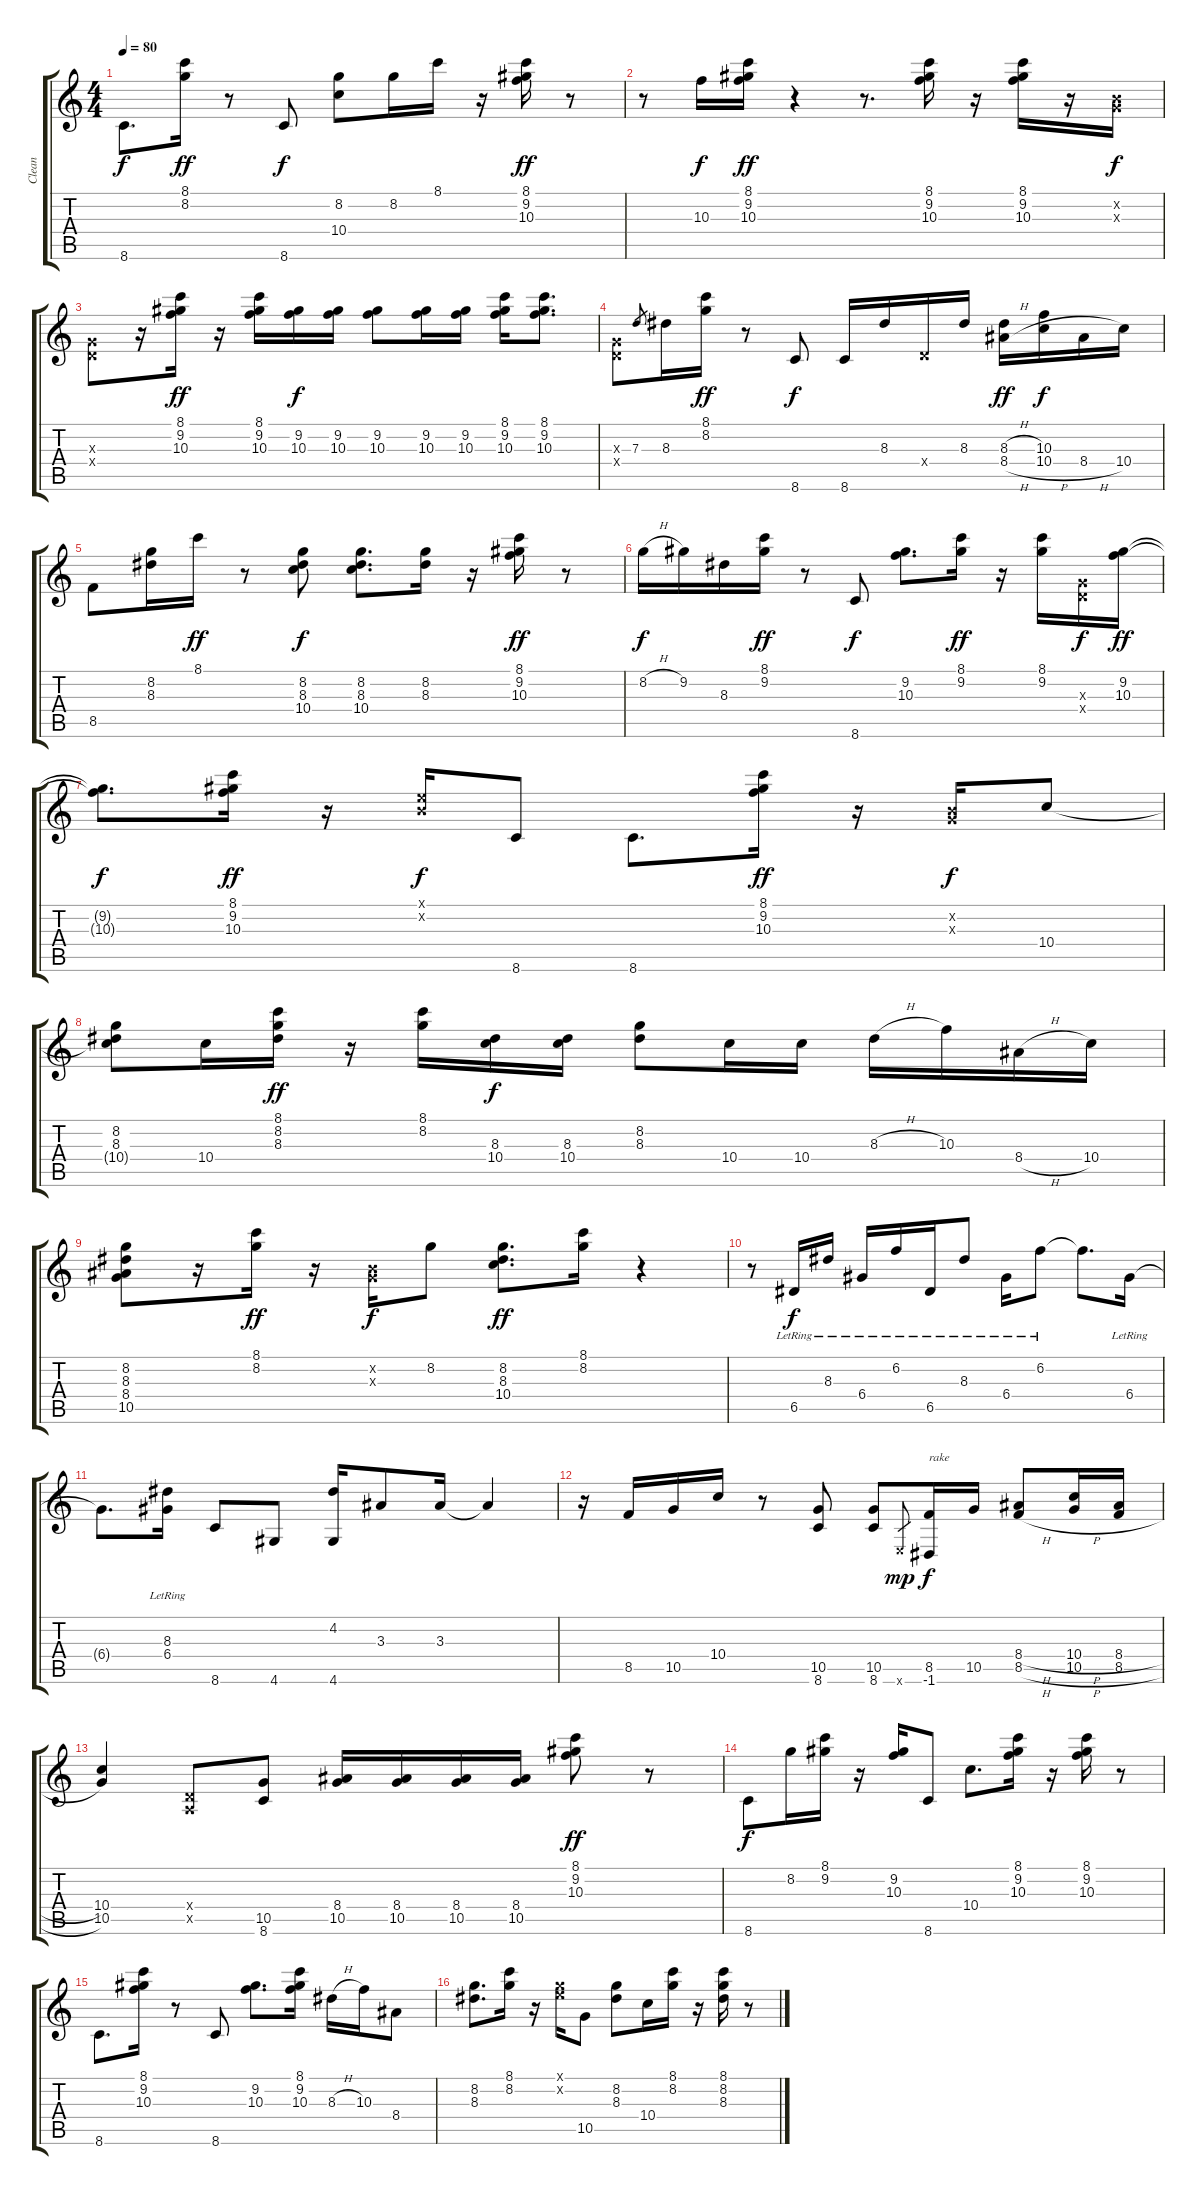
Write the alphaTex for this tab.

\track ("Clean" "Clean") {instrument electricguitarjazz}
\staff {score tabs}
\tuning (E4 B3 G3 D3 A2 E2) {hide}
\ts (4 4)
\tempo 80
\clef g2
\ks c
8.6.8{d dy f instrument electricguitarjazz} (8.1 8.2).16{dy ff} r.8 8.6.8{dy f} (8.2 10.4).8 8.2.16 8.1.16 r.16 (8.1 9.2 10.3).16{dy ff} r.8 |
r.8 10.3.16{dy f} (8.1 9.2 10.3).16{dy ff} r.4 r.8{d} (8.1 9.2 10.3).16 r.16 (8.1 9.2 10.3).16 r.16 (0.2{x} 0.3{x}).16{dy f} |
(0.3{x} 0.4{x}).8 r.16 (8.1 9.2 10.3).16{dy ff} r.16 (8.1 9.2 10.3).16 (9.2 10.3).16{dy f} (9.2 10.3).16 (9.2 10.3).8 (9.2 10.3).16 (9.2 10.3).16 (8.1 9.2 10.3).16 (8.1 9.2 10.3).8{d} |
(0.3{x} 0.4{x}).8 7.3.8{gr} 8.3.16 (8.1 8.2).16{dy ff} r.8 8.6.8{dy f} 8.6.16 8.3.16 0.4{x}.16 8.3.16 (8.3{h} 8.4{h}).16{dy ff} (10.3 10.4{h}).16{dy f} 8.4{h}.16 10.4.16 |
8.5.8 (8.2 8.3).16 8.1.16{dy ff} r.8 (8.2 8.3 10.4).8{dy f} (8.2 8.3 10.4).8{d} (8.2 8.3).16 r.16 (8.1 9.2 10.3).16{dy ff} r.8 |
8.2{h}.16{dy f} 9.2.16 8.3.16 (8.1 9.2).16{dy ff} r.8 8.6.8{dy f} (9.2 10.3).8{d} (8.1 9.2).16{dy ff} r.16 (8.1 9.2).16 (0.3{x} 0.4{x}).16{dy f} (9.2 10.3).16{dy ff} |
(9.2{t} 10.3{t}).8{d dy f} (8.1 9.2 10.3).16{dy ff} r.16 (0.1{x} 0.2{x}).16{dy f} 8.6.8 8.6.8{d} (8.1 9.2 10.3).16{dy ff} r.16 (0.2{x} 0.3{x}).16{dy f} 10.4.8 |
(8.2 8.3 10.4{t}).8 10.4.16 (8.1 8.2 8.3).16{dy ff} r.16 (8.1 8.2).16 (8.3 10.4).16{dy f} (8.3 10.4).16 (8.2 8.3).8 10.4.16 10.4.16 8.3{h}.16 10.3.16 8.4{h}.16 10.4.16 |
(8.2 8.3 8.4 10.5).8 r.16 (8.1 8.2).16{dy ff} r.16 (0.2{x} 0.3{x}).16{dy f} 8.2.8 (8.2 8.3 10.4).8{d dy ff} (8.1 8.2).16 r.4 |
r.8 6.5{lr}.16{dy f} 8.3{lr}.16 6.4{lr}.16 6.2{lr}.16 6.5{lr}.16 8.3{lr}.8 6.4{lr}.16 6.2{lr}.8 6.2{t}.8{d} 6.4{lr}.16 |
6.4{t}.8{d} (8.3{lr} 6.4{lr}).16 8.6.8 4.6.8 (4.2 4.6).16 3.3.8 3.3.16 3.3{t}.4 |
r.16 8.5.16 10.5.16 10.4.16 r.8 (10.5 8.6).8 (10.5 8.6).8 0.6{x}.8{gr dy mp} (8.5 -1.6).16{txt "rake" dy f} 10.5.16 (8.4{h} 8.5{h}).8 (10.4{h} 10.5{h}).16 (8.4{h} 8.5{h}).16 |
(10.4 10.5).4 (0.4{x} 0.5{x}).8 (10.5 8.6).8 (8.4 10.5).16 (8.4 10.5).16 (8.4 10.5).16 (8.4 10.5).16 (8.1 9.2 10.3).8{dy ff} r.8 |
8.6.8{dy f} 8.2.16 (8.1 9.2).16 r.16 (9.2 10.3).16 8.6.8 10.4.8{d} (8.1 9.2 10.3).16 r.16 (8.1 9.2 10.3).16 r.8 |
8.6.8{d} (8.1 9.2 10.3).16 r.8 8.6.8 (9.2 10.3).8{d} (8.1 9.2 10.3).16 8.3{h}.16 10.3.16 8.4.8 |
(8.2 8.3).8{d} (8.1 8.2).16 r.16 (0.1{x} 8.2{x}).16 10.5.8 (8.2 8.3).8 10.4.16 (8.1 8.2).16 r.16 (8.1 8.2 8.3).16 r.8
